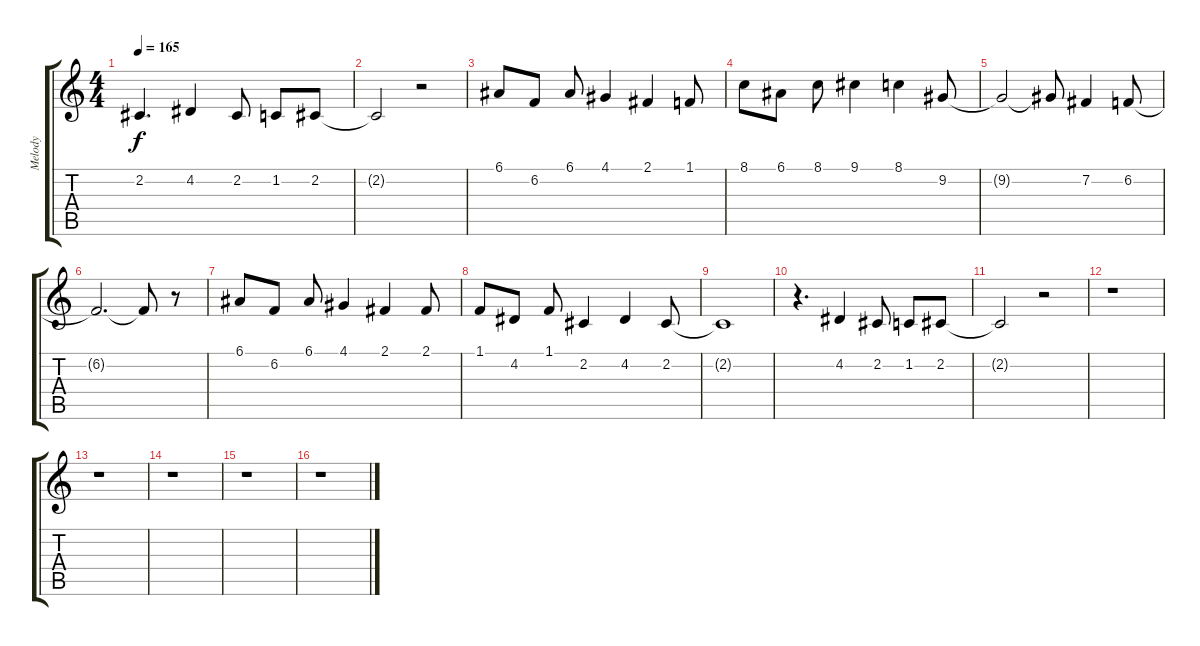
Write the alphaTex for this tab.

\track ("Melody" "Melody") {instrument vibraphone}
\staff {score tabs}
\tuning (E4 B3 G3 D3 A2 E2) {hide}
\ts (4 4)
\tempo 165
\clef g2
\ks c
2.2{t}.4{d dy f} 4.2.4 2.2.8 1.2.8 2.2.8 |
2.2{t}.2 r.2 |
6.1.8 6.2.8 6.1.8 4.1.4 2.1.4 1.1.8 |
8.1.8 6.1.8 8.1.8 9.1.4 8.1.4 9.2.8 |
9.2{t}.2 9.2{t}.8 7.2.4 6.2.8 |
6.2{t}.2{d} 6.2{t}.8 r.8 |
6.1.8 6.2.8 6.1.8 4.1.4 2.1.4 2.1.8 |
1.1.8 4.2.8 1.1.8 2.2.4 4.2.4 2.2.8 |
2.2{t}.1 |
r.4{d} 4.2.4 2.2.8 1.2.8 2.2.8 |
2.2{t}.2 r.2 |
r.1 |
r.1 |
r.1 |
r.1 |
r.1
